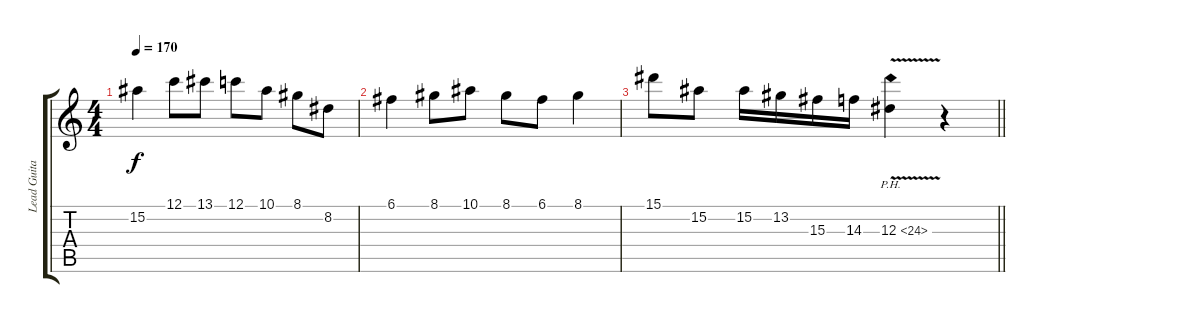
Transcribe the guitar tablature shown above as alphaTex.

\track ("Lead Guitar" "Lead Guita") {instrument overdrivenguitar}
\staff {score tabs}
\tuning (C4 G3 Eb3 Bb2 F2 C2) {hide}
\ts (4 4)
\tempo 170
\clef g2
\ks c
15.2.4{dy f} 12.1.8 13.1.8 12.1.8 10.1.8 8.1.8 8.2.8 |
6.1.4 8.1.8 10.1.8 8.1.8 6.1.8 8.1.4 |
\barLineRight lightlight
15.1.8 15.2.8 15.2.16 13.2.16 15.3.16 14.3.16 12.3{ph 12 v}.4 r.4
